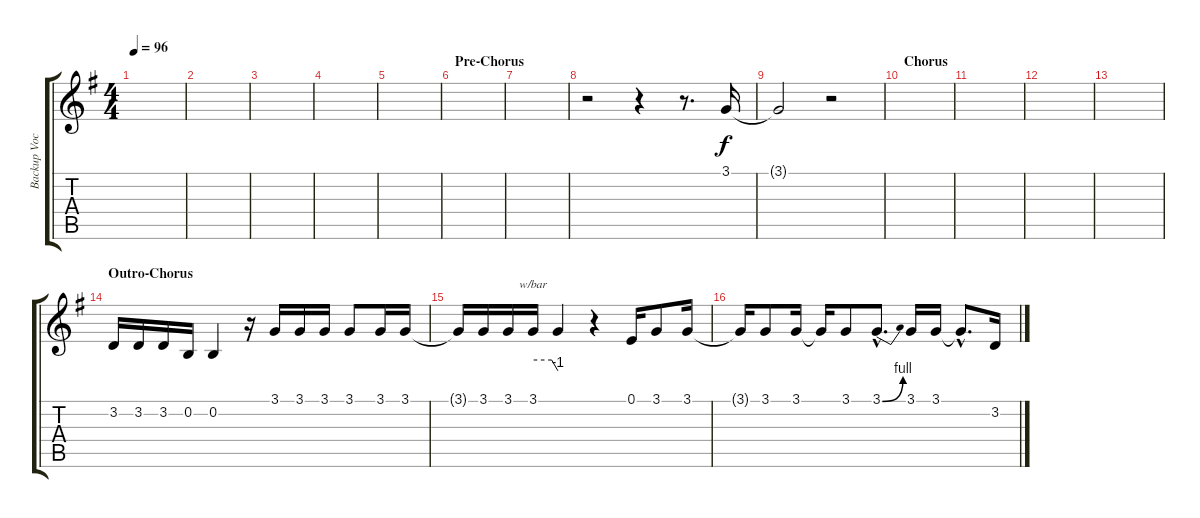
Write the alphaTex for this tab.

\track ("Backup Vocals" "Backup Voc") {instrument altosax}
\staff {score tabs}
\tuning (E4 B3 G3 D3 A2 E2) {hide}
\ts (4 4)
\tempo 96
\clef g2
\ks g
|
|
|
|
|
\section ("" "Pre-Chorus")
|
|
r.2 r.4 r.8{d} 3.1.16 |
3.1{t}.2 r.2 |
\section ("" "Chorus")
|
|
|
|
\section ("" "Outro-Chorus")
3.2.16 3.2.16 3.2.16 0.2.16 0.2.4 r.16 3.1.16 3.1.16 3.1.16 3.1.8 3.1.16 3.1.16 |
3.1{t}.16 3.1.16 3.1.16 3.1.16{tbe (custom default 0 0 45 0 60 -4)} 3.1{t}.4 r.4 0.1.16 3.1.8 3.1.16 |
3.1{t}.16 3.1.8 3.1.16 3.1{t}.16 3.1.8 3.1{be (bend 0 0 60 4) hac}.8{d} 3.1.16 3.1.16 3.1{hac t}.8{d} 3.2.16
